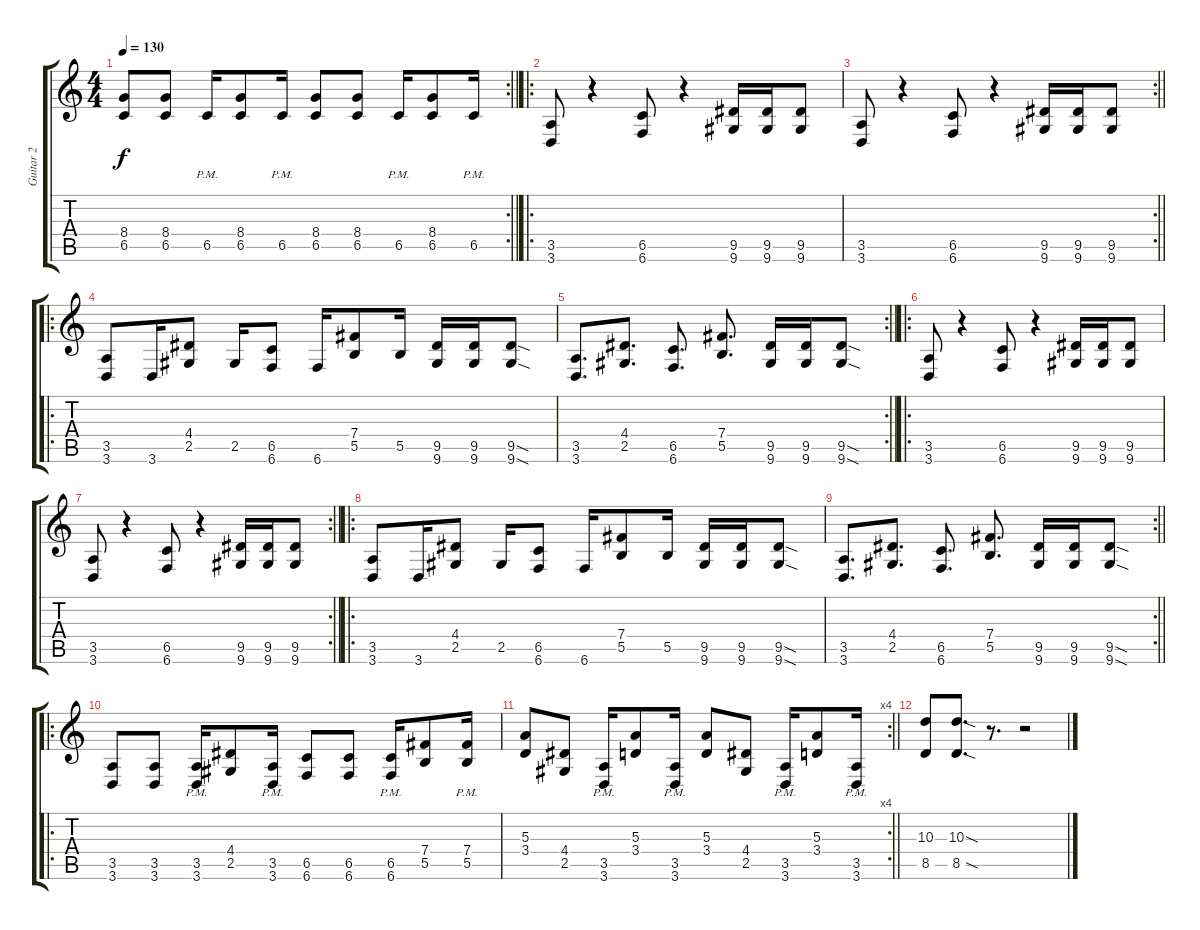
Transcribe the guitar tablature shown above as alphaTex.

\track ("Guitar 2" "Guitar 2") {instrument distortionguitar}
\staff {score tabs}
\tuning (Db4 Ab3 E3 B2 Gb2 B1) {hide}
\rc 2
\ts (4 4)
\tempo 130
\clef g2
\barLineRight lightlight
\ks c
(8.4 6.5).8{dy f} (8.4 6.5).8 6.5{pm}.16 (8.4 6.5).8 6.5{pm}.16 (8.4 6.5).8 (8.4 6.5).8 6.5{pm}.16 (8.4 6.5).8 6.5{pm}.16 |
\ro
(3.5 3.6).8 r.4 (6.5 6.6).8 r.4 (9.5 9.6).16 (9.5 9.6).16 (9.5 9.6).8 |
\rc 2
\barLineRight lightlight
(3.5 3.6).8 r.4 (6.5 6.6).8 r.4 (9.5 9.6).16 (9.5 9.6).16 (9.5 9.6).8 |
\ro
(3.5 3.6).8 3.6.16 (4.4 2.5).8 2.5.16 (6.5 6.6).8 6.6.16 (7.4 5.5).8 5.5.16 (9.5 9.6).16 (9.5 9.6).16 (9.5{sod} 9.6{sod}).8 |
\rc 2
\barLineRight lightlight
(3.5 3.6).8{d} (4.4 2.5).8{d} (6.5 6.6).8{d} (7.4 5.5).8{d} (9.5 9.6).16 (9.5 9.6).16 (9.5{sod} 9.6{sod}).8 |
\ro
(3.5 3.6).8 r.4 (6.5 6.6).8 r.4 (9.5 9.6).16 (9.5 9.6).16 (9.5 9.6).8 |
\rc 2
\barLineRight lightlight
(3.5 3.6).8 r.4 (6.5 6.6).8 r.4 (9.5 9.6).16 (9.5 9.6).16 (9.5 9.6).8 |
\ro
(3.5 3.6).8 3.6.16 (4.4 2.5).8 2.5.16 (6.5 6.6).8 6.6.16 (7.4 5.5).8 5.5.16 (9.5 9.6).16 (9.5 9.6).16 (9.5{sod} 9.6{sod}).8 |
\rc 2
\barLineRight lightlight
(3.5 3.6).8{d} (4.4 2.5).8{d} (6.5 6.6).8{d} (7.4 5.5).8{d} (9.5 9.6).16 (9.5 9.6).16 (9.5{sod} 9.6{sod}).8 |
\ro
(3.5 3.6).8 (3.5 3.6).8 (3.5{pm} 3.6{pm}).16 (4.4 2.5).8 (3.5{pm} 3.6{pm}).16 (6.5 6.6).8 (6.5 6.6).8 (6.5{pm} 6.6{pm}).16 (7.4 5.5).8 (7.4{pm} 5.5{pm}).16 |
\rc 4
\barLineRight lightlight
(5.3 3.4).8 (4.4 2.5).8 (3.5{pm} 3.6{pm}).16 (5.3 3.4).8 (3.5{pm} 3.6{pm}).16 (5.3 3.4).8 (4.4 2.5).8 (3.5{pm} 3.6{pm}).16 (5.3 3.4).8 (3.5{pm} 3.6{pm}).16 |
(10.3 8.5).8 (10.3{sod} 8.5{sod}).8{d} r.8{d} r.2
